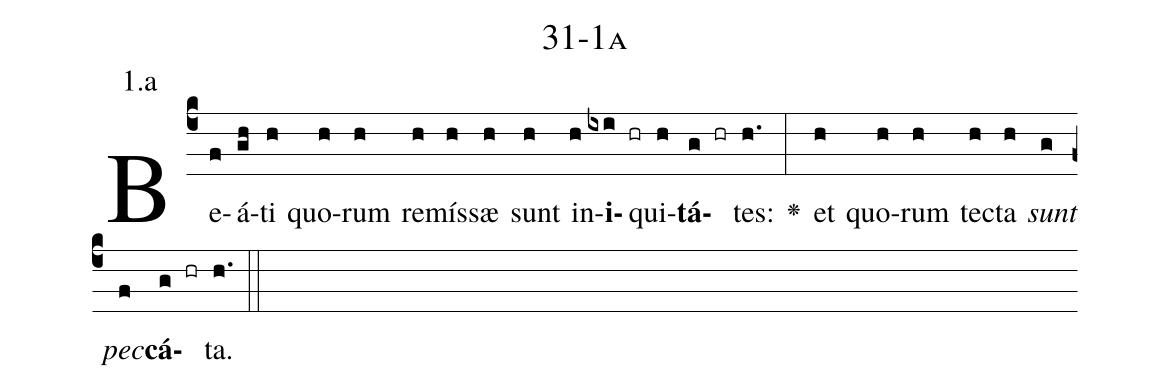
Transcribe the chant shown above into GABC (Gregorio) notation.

name: 31-1a;
annotation: 1.a;
%%
(c4)Be(f)á(gh)ti(h) quo(h)rum(h) re(h)mís(h)sæ(h) sunt(h) in(h)<b>i</b>(ixi hr)qui(h)<b>tá</b>(g hr)tes:(h.) <v>\greheightstar</v>(:) et(h) quo(h)rum(h) tec(h)ta(h) <i>sunt</i>(g) <i>pec</i>(f)<b>cá</b>(g hr)ta.(h.) (::)


%E(h) u(h) o(g) u(f) a(g) e.(h.) (::)
